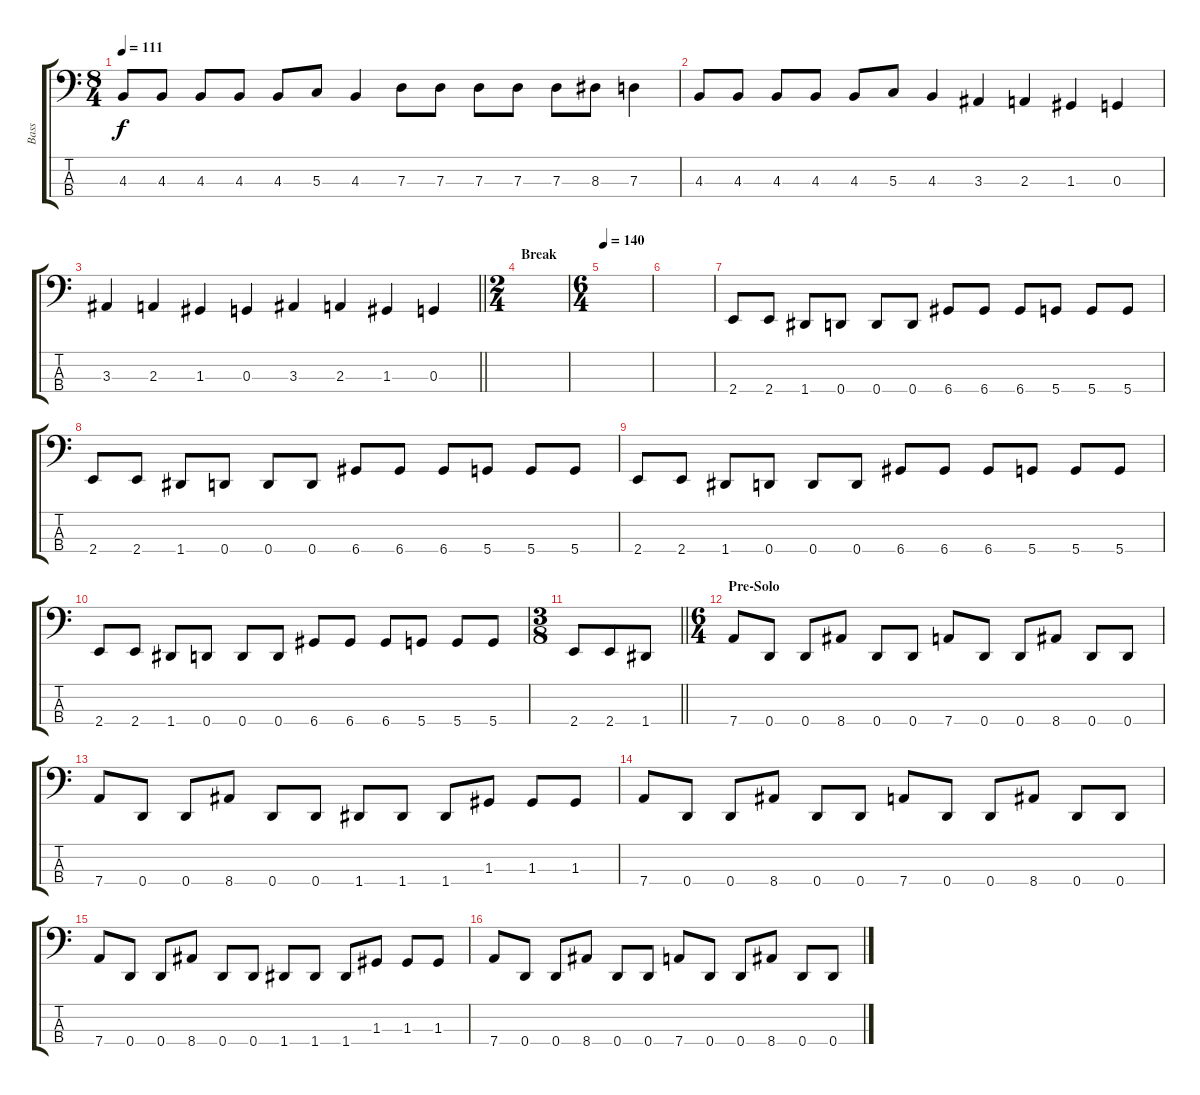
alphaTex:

\track ("Bass" "Bass") {instrument electricbassfinger}
\staff {score tabs}
\tuning (F2 C2 G1 D1) {hide}
\ts (8 4)
\tempo 111
\clef f4
\ks c
4.3.8{dy f} 4.3.8 4.3.8 4.3.8 4.3.8 5.3.8 4.3.4 7.3.8 7.3.8 7.3.8 7.3.8 7.3.8 8.3.8 7.3.4 |
4.3.8 4.3.8 4.3.8 4.3.8 4.3.8 5.3.8 4.3.4 3.3.4 2.3.4 1.3.4 0.3.4 |
\barLineRight lightlight
3.3.4 2.3.4 1.3.4 0.3.4 3.3.4 2.3.4 1.3.4 0.3.4 |
\ts (2 4)
\section ("" "Break")
|
\ts (6 4)
\tempo 140
|
|
2.4.8 2.4.8 1.4.8 0.4.8 0.4.8 0.4.8 6.4.8 6.4.8 6.4.8 5.4.8 5.4.8 5.4.8 |
2.4.8 2.4.8 1.4.8 0.4.8 0.4.8 0.4.8 6.4.8 6.4.8 6.4.8 5.4.8 5.4.8 5.4.8 |
2.4.8 2.4.8 1.4.8 0.4.8 0.4.8 0.4.8 6.4.8 6.4.8 6.4.8 5.4.8 5.4.8 5.4.8 |
2.4.8 2.4.8 1.4.8 0.4.8 0.4.8 0.4.8 6.4.8 6.4.8 6.4.8 5.4.8 5.4.8 5.4.8 |
\ts (3 8)
\barLineRight lightlight
2.4.8 2.4.8 1.4.8 |
\ts (6 4)
\section ("" "Pre-Solo")
7.4.8 0.4.8 0.4.8 8.4.8 0.4.8 0.4.8 7.4.8 0.4.8 0.4.8 8.4.8 0.4.8 0.4.8 |
7.4.8 0.4.8 0.4.8 8.4.8 0.4.8 0.4.8 1.4.8 1.4.8 1.4.8 1.3.8 1.3.8 1.3.8 |
7.4.8 0.4.8 0.4.8 8.4.8 0.4.8 0.4.8 7.4.8 0.4.8 0.4.8 8.4.8 0.4.8 0.4.8 |
7.4.8 0.4.8 0.4.8 8.4.8 0.4.8 0.4.8 1.4.8 1.4.8 1.4.8 1.3.8 1.3.8 1.3.8 |
7.4.8 0.4.8 0.4.8 8.4.8 0.4.8 0.4.8 7.4.8 0.4.8 0.4.8 8.4.8 0.4.8 0.4.8
